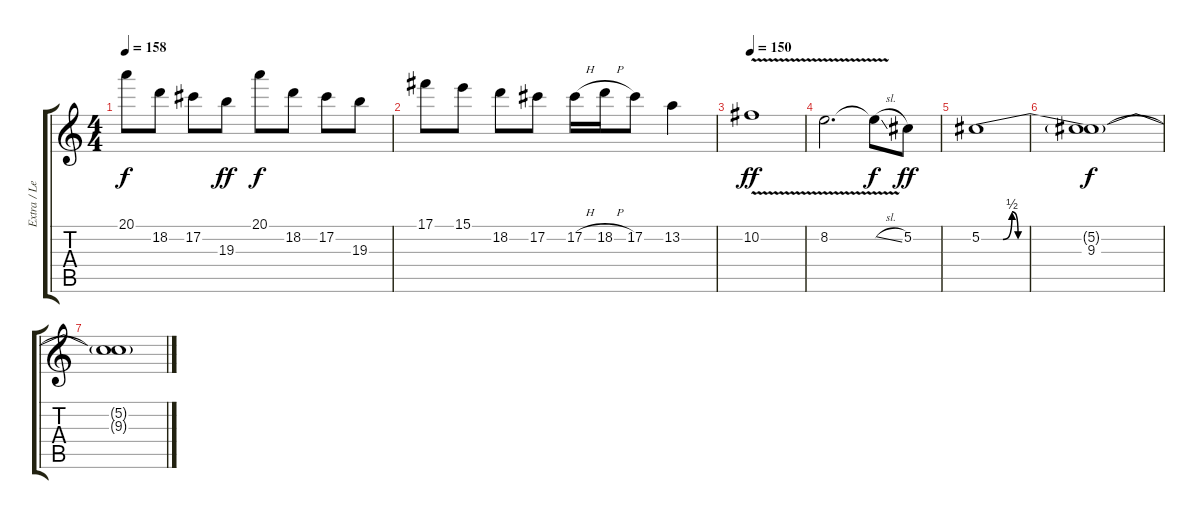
\track ("Extra / Lead Guitar" "Extra / Le") {instrument distortionguitar}
\staff {score tabs}
\tuning (Db4 Ab3 E3 B2 Gb2 B1) {hide}
\ts (4 4)
\tempo 158
\clef g2
\ks c
20.1.8{dy f} 18.2.8 17.2.8 19.3.8{dy ff} 20.1.8{dy f} 18.2.8 17.2.8 19.3.8 |
17.1.8 15.1.8 18.2.8 17.2.8 17.2{h}.16 18.2{h}.16 17.2.8 13.2.4 |
\tempo 150
10.2{v}.1{dy ff} |
8.2{v}.2{d} 8.2{sl t}.8{dy f} 5.2.8{dy ff} |
5.2{be (custom 0 0 7 0 10 2 12 0 60 0)}.1 |
(5.2{t} 9.3).1{dy f} |
(5.2{t} 9.3{t}).1{volume 0}
